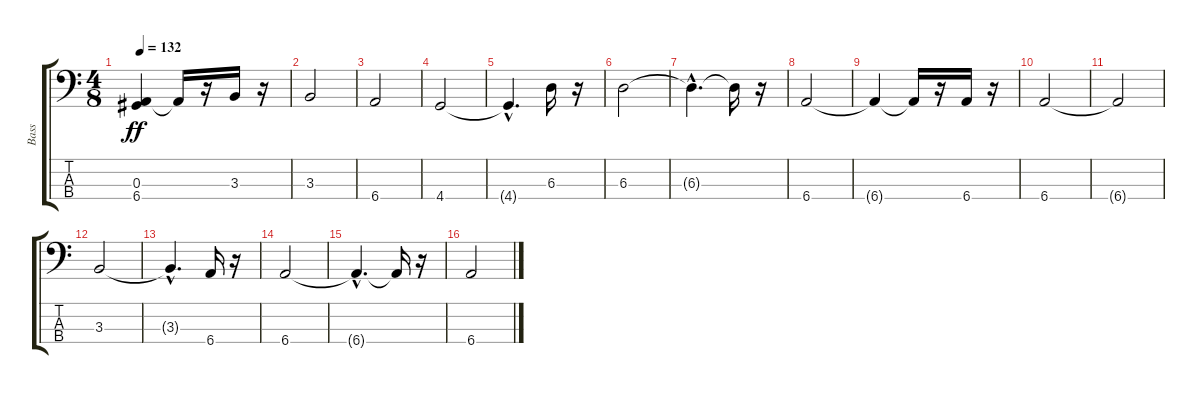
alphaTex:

\track ("Bass" "Bass") {instrument electricbassfinger}
\staff {score tabs}
\tuning (Gb2 Db2 Ab1 Eb1) {hide}
\ts (4 8)
\tempo 132
\clef f4
\ks c
(0.3 6.4{t}).4{dy ff} 6.4{t}.16 r.16 3.3.16 r.16 |
3.3.2 |
6.4.2 |
4.4.2 |
4.4{hac t}.4{d} 6.3.16 r.16 |
6.3.2 |
6.3{hac t}.4{d} 6.3{t}.16 r.16 |
6.4.2 |
6.4{t}.4 6.4{t}.16 r.16 6.4.16 r.16 |
6.4.2 |
6.4{t}.2 |
3.3.2 |
3.3{hac t}.4{d} 6.4.16 r.16 |
6.4.2 |
6.4{hac t}.4{d} 6.4{t}.16 r.16 |
6.4.2
